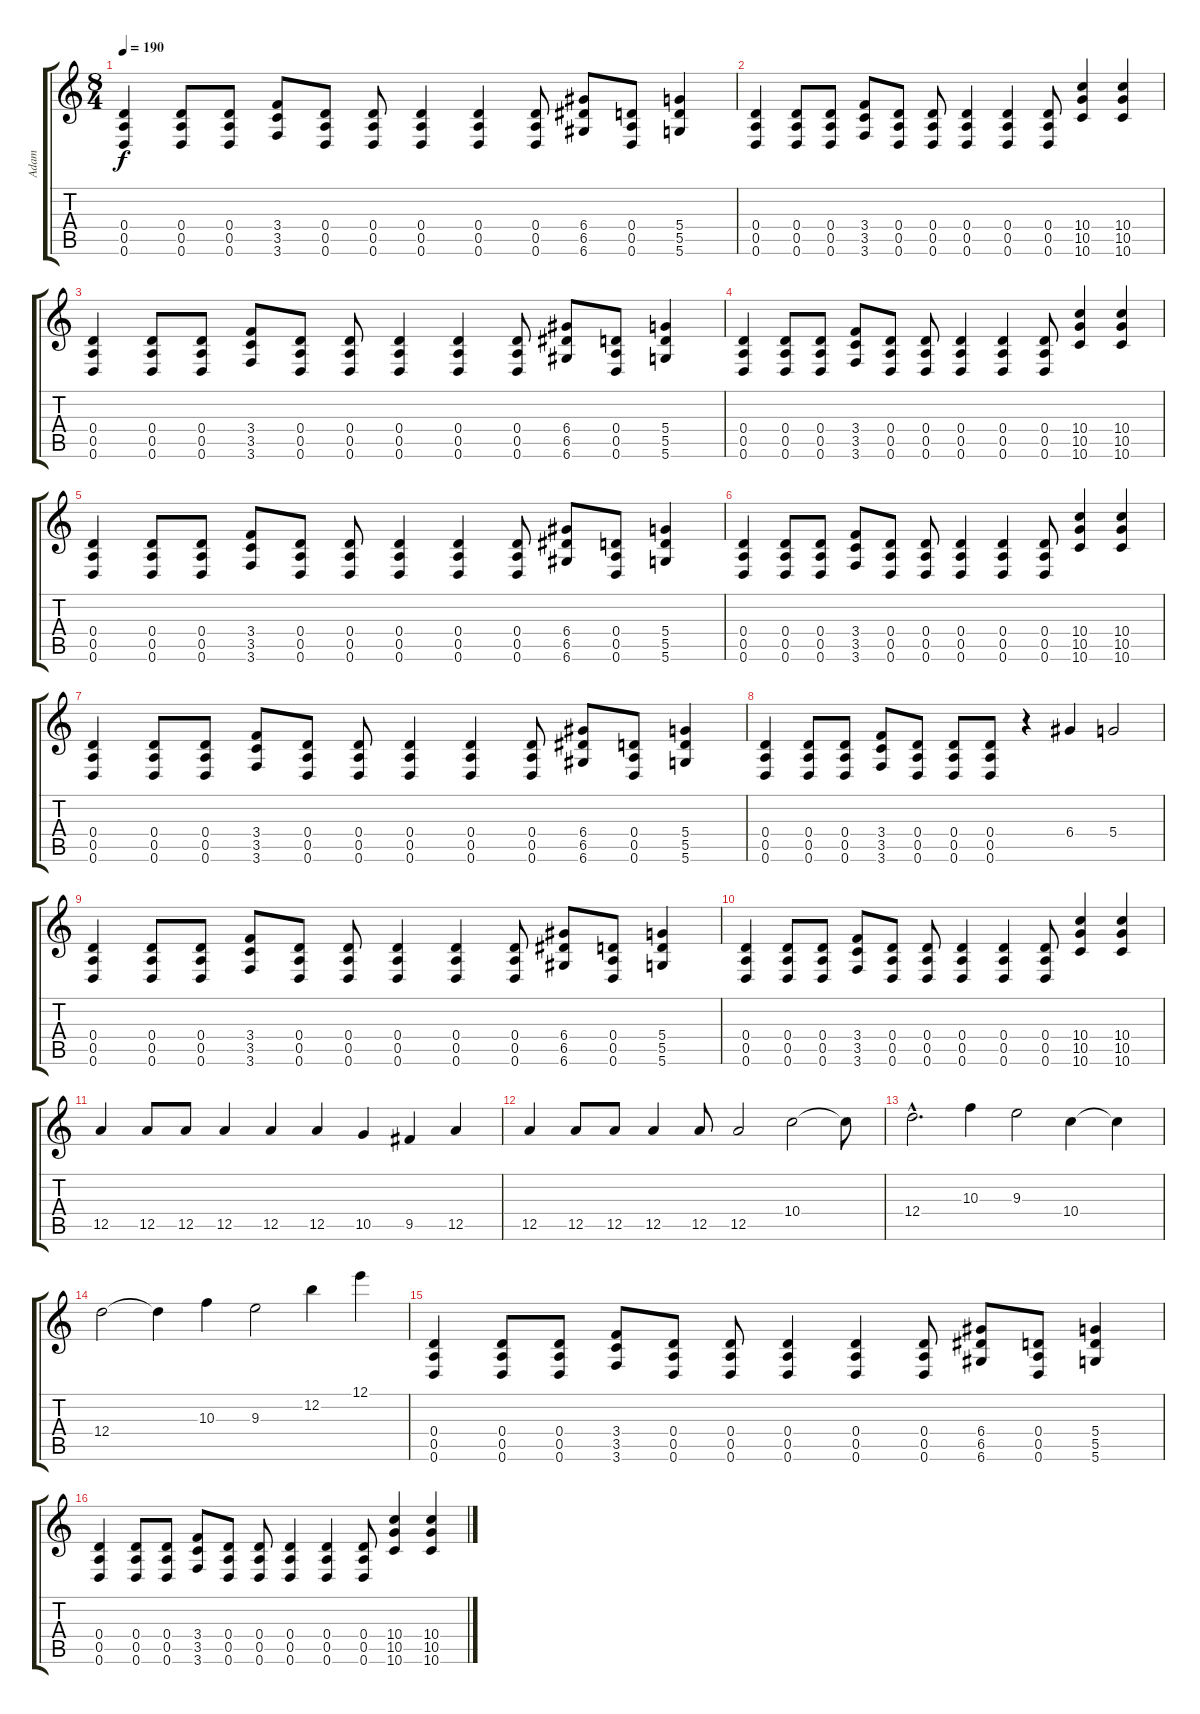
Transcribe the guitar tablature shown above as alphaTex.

\track ("Adam" "Adam") {instrument overdrivenguitar}
\staff {score tabs}
\tuning (E4 B3 G3 D3 A2 D2) {hide}
\ts (8 4)
\tempo 190
\clef g2
\ks c
(0.4 0.5 0.6).4{dy f instrument overdrivenguitar} (0.4 0.5 0.6).8 (0.4 0.5 0.6).8 (3.4 3.5 3.6).8 (0.4 0.5 0.6).8 (0.4 0.5 0.6).8 (0.4 0.5 0.6).4 (0.4 0.5 0.6).4 (0.4 0.5 0.6).8 (6.4 6.5 6.6).8 (0.4 0.5 0.6).8 (5.4 5.5 5.6).4 |
(0.4 0.5 0.6).4 (0.4 0.5 0.6).8 (0.4 0.5 0.6).8 (3.4 3.5 3.6).8 (0.4 0.5 0.6).8 (0.4 0.5 0.6).8 (0.4 0.5 0.6).4 (0.4 0.5 0.6).4 (0.4 0.5 0.6).8 (10.4 10.5 10.6).4 (10.4 10.5 10.6).4 |
(0.4 0.5 0.6).4 (0.4 0.5 0.6).8 (0.4 0.5 0.6).8 (3.4 3.5 3.6).8 (0.4 0.5 0.6).8 (0.4 0.5 0.6).8 (0.4 0.5 0.6).4 (0.4 0.5 0.6).4 (0.4 0.5 0.6).8 (6.4 6.5 6.6).8 (0.4 0.5 0.6).8 (5.4 5.5 5.6).4 |
(0.4 0.5 0.6).4 (0.4 0.5 0.6).8 (0.4 0.5 0.6).8 (3.4 3.5 3.6).8 (0.4 0.5 0.6).8 (0.4 0.5 0.6).8 (0.4 0.5 0.6).4 (0.4 0.5 0.6).4 (0.4 0.5 0.6).8 (10.4 10.5 10.6).4 (10.4 10.5 10.6).4 |
(0.4 0.5 0.6).4 (0.4 0.5 0.6).8 (0.4 0.5 0.6).8 (3.4 3.5 3.6).8 (0.4 0.5 0.6).8 (0.4 0.5 0.6).8 (0.4 0.5 0.6).4 (0.4 0.5 0.6).4 (0.4 0.5 0.6).8 (6.4 6.5 6.6).8 (0.4 0.5 0.6).8 (5.4 5.5 5.6).4 |
(0.4 0.5 0.6).4 (0.4 0.5 0.6).8 (0.4 0.5 0.6).8 (3.4 3.5 3.6).8 (0.4 0.5 0.6).8 (0.4 0.5 0.6).8 (0.4 0.5 0.6).4 (0.4 0.5 0.6).4 (0.4 0.5 0.6).8 (10.4 10.5 10.6).4 (10.4 10.5 10.6).4 |
(0.4 0.5 0.6).4 (0.4 0.5 0.6).8 (0.4 0.5 0.6).8 (3.4 3.5 3.6).8 (0.4 0.5 0.6).8 (0.4 0.5 0.6).8 (0.4 0.5 0.6).4 (0.4 0.5 0.6).4 (0.4 0.5 0.6).8 (6.4 6.5 6.6).8 (0.4 0.5 0.6).8 (5.4 5.5 5.6).4 |
(0.4 0.5 0.6).4 (0.4 0.5 0.6).8 (0.4 0.5 0.6).8 (3.4 3.5 3.6).8 (0.4 0.5 0.6).8 (0.4 0.5 0.6).8 (0.4 0.5 0.6).8 r.4 6.4.4 5.4.2 |
(0.4 0.5 0.6).4 (0.4 0.5 0.6).8 (0.4 0.5 0.6).8 (3.4 3.5 3.6).8 (0.4 0.5 0.6).8 (0.4 0.5 0.6).8 (0.4 0.5 0.6).4 (0.4 0.5 0.6).4 (0.4 0.5 0.6).8 (6.4 6.5 6.6).8 (0.4 0.5 0.6).8 (5.4 5.5 5.6).4 |
(0.4 0.5 0.6).4 (0.4 0.5 0.6).8 (0.4 0.5 0.6).8 (3.4 3.5 3.6).8 (0.4 0.5 0.6).8 (0.4 0.5 0.6).8 (0.4 0.5 0.6).4 (0.4 0.5 0.6).4 (0.4 0.5 0.6).8 (10.4 10.5 10.6).4 (10.4 10.5 10.6).4 |
12.5.4 12.5.8 12.5.8 12.5.4 12.5.4 12.5.4 10.5.4 9.5.4 12.5.4 |
12.5.4 12.5.8 12.5.8 12.5.4 12.5.8 12.5.2 10.4.2 10.4{t}.8 |
12.4{hac}.2{d} 10.3.4 9.3.2 10.4.4 10.4{t}.4 |
12.4.2 12.4{t}.4 10.3.4 9.3.2 12.2.4 12.1.4 |
(0.4 0.5 0.6).4 (0.4 0.5 0.6).8 (0.4 0.5 0.6).8 (3.4 3.5 3.6).8 (0.4 0.5 0.6).8 (0.4 0.5 0.6).8 (0.4 0.5 0.6).4 (0.4 0.5 0.6).4 (0.4 0.5 0.6).8 (6.4 6.5 6.6).8 (0.4 0.5 0.6).8 (5.4 5.5 5.6).4 |
(0.4 0.5 0.6).4 (0.4 0.5 0.6).8 (0.4 0.5 0.6).8 (3.4 3.5 3.6).8 (0.4 0.5 0.6).8 (0.4 0.5 0.6).8 (0.4 0.5 0.6).4 (0.4 0.5 0.6).4 (0.4 0.5 0.6).8 (10.4 10.5 10.6).4 (10.4 10.5 10.6).4
